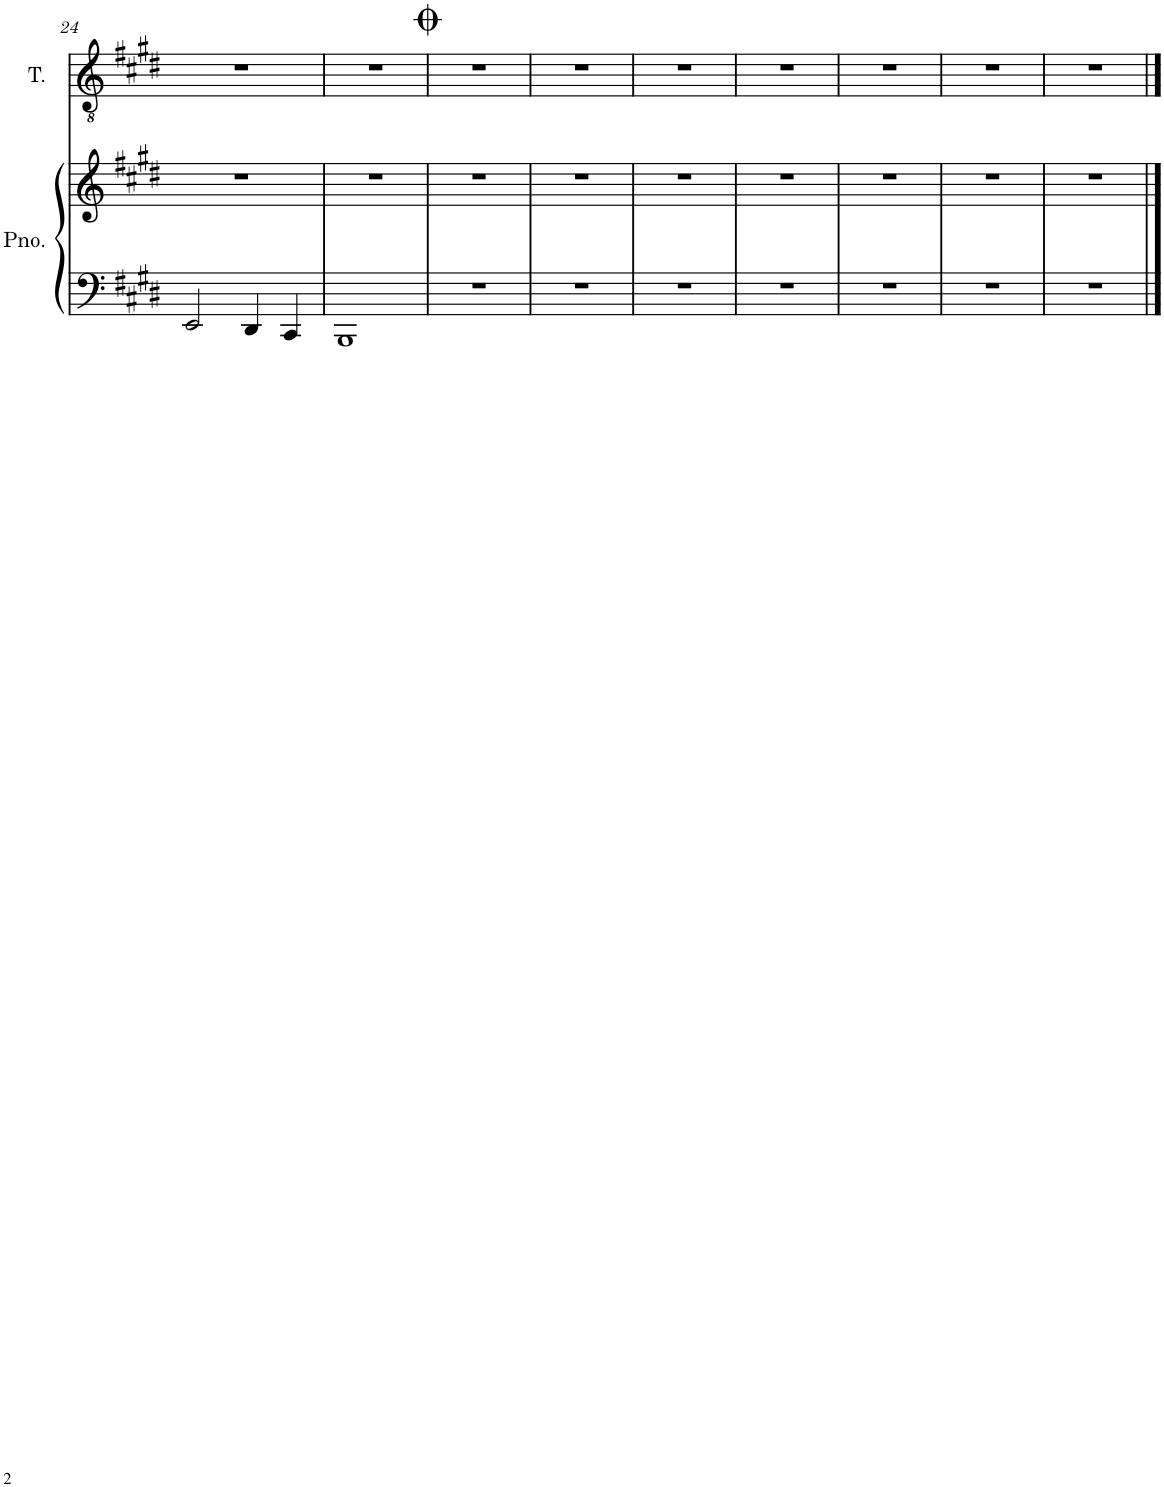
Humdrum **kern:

**kern	**kern	**kern
*part2	*part2	*part1
*staff3	*staff2	*staff1
*I"Piano	*	*I"Tenor
*I'Pno.	*	*I'T.
!!LO:PB:g=z
*clefF4	*clefG2	*clefGv2
*k[f#c#g#d#]	*k[f#c#g#d#]	*k[f#c#g#d#]
*M2/2	*M2/2	*M2/2
*met(c|)	*met(c|)	*met(c|)
=24	=24	=24
2EE/	1r	1r
4DD#/	.	.
4CC#/	.	.
=25	=25	=25
1BBB	1r	1r
=26	=26	=26
1r	1r	1r
=27	=27	=27
1r	1r	1r
=28	=28	=28
1r	1r	1r
=29	=29	=29
1r	1r	1r
=30	=30	=30
1r	1r	1r
=31	=31	=31
1r	1r	1r
=32	=32	=32
1r	1r	1r
==	==	==
*-	*-	*-
